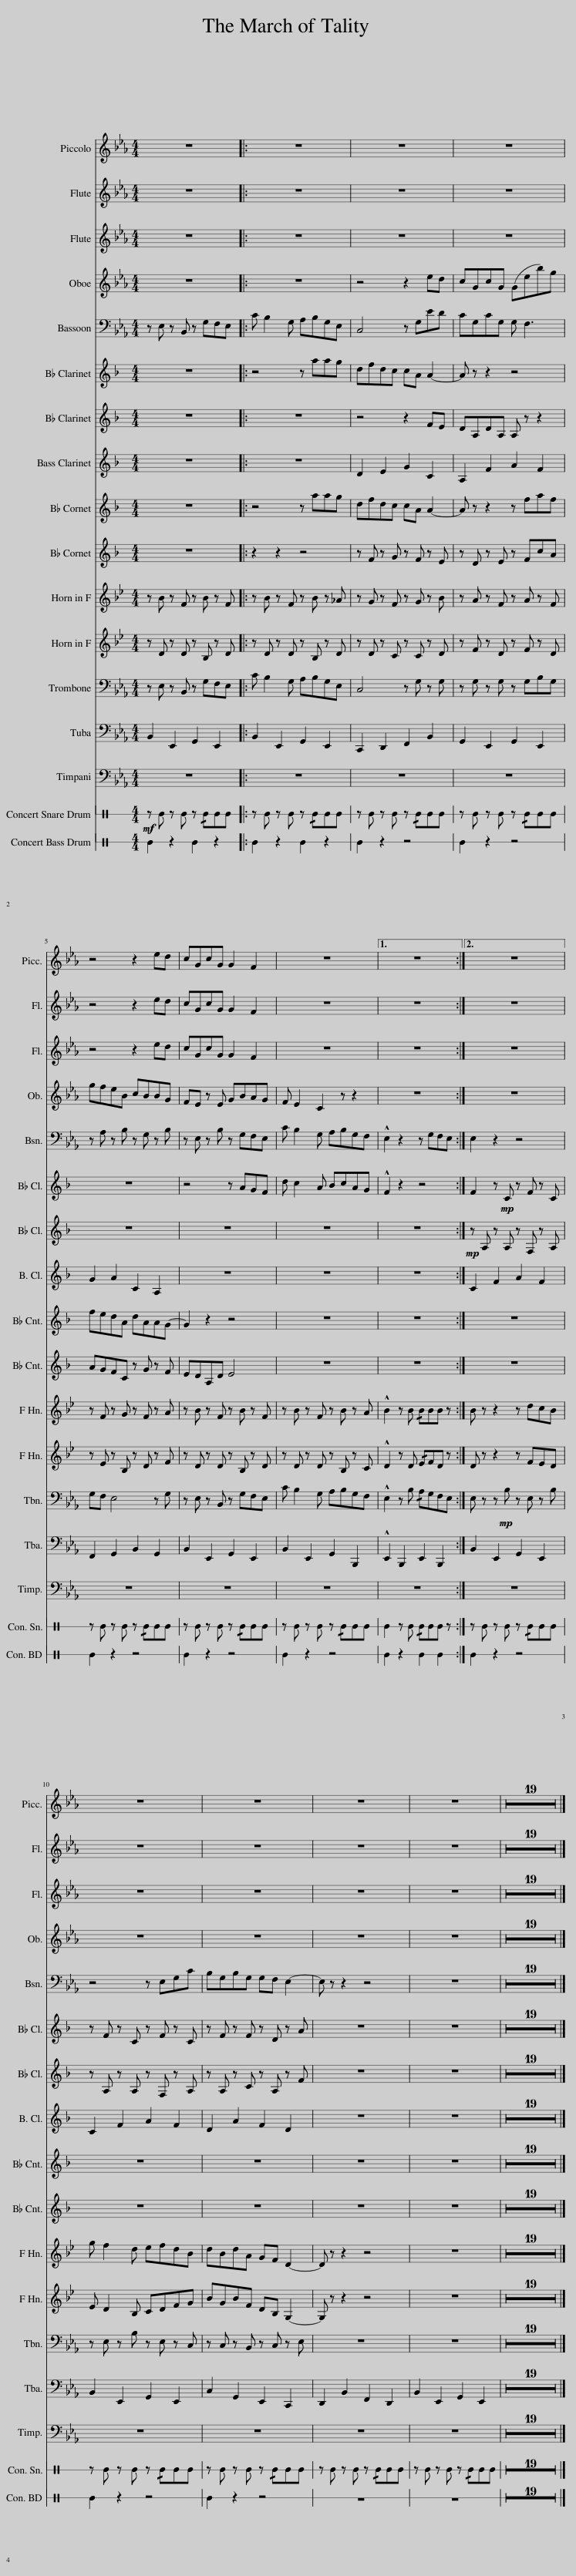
X:1
%%score 1 2 3 4 5 6 7 8 9 10 11 12 13 14 15 16
L:1/8
M:4/4
I:linebreak $
K:Eb
V:1 treble transpose=12
V:2 treble
V:3 treble
V:4 treble
V:5 bass
V:6 treble transpose=-2
V:7 treble transpose=-2
V:8 treble transpose=-14
V:9 treble transpose=-2
V:10 treble transpose=-2
V:11 treble transpose=-7
V:12 treble transpose=-7
V:13 bass
V:14 bass
V:15 perc stafflines=1
K:none
V:16 perc stafflines=1
K:none
V:1
 z8 |: z8 | z8 | z8 |$ z4 z2 ed | %5
 cGcG G2 F2 | z8 |1 z8 :|2 z8 ||$ z8 | %10
 z8 | z8 | z8 | z8 | z8 | %15
 z8 | z8 | z8 | z8 | z8 | %20
 z8 | z8 | z8 | z8 | z8 | %25
 z8 | z8 | z8 | z8 | z8 | %30
 z8 | z8 |] %32
V:2
 z8 |: z8 | z8 | z8 |$ z4 z2 ed | %5
 cGcG G2 F2 | z8 |1 z8 :|2 z8 ||$ z8 | %10
 z8 | z8 | z8 | z8 | z8 | %15
 z8 | z8 | z8 | z8 | z8 | %20
 z8 | z8 | z8 | z8 | z8 | %25
 z8 | z8 | z8 | z8 | z8 | %30
 z8 | z8 |] %32
V:3
 z8 |: z8 | z8 | z8 |$ z4 z2 ed | %5
 cGcG G2 F2 | z8 |1 z8 :|2 z8 ||$ z8 | %10
 z8 | z8 | z8 | z8 | z8 | %15
 z8 | z8 | z8 | z8 | z8 | %20
 z8 | z8 | z8 | z8 | z8 | %25
 z8 | z8 | z8 | z8 | z8 | %30
 z8 | z8 |] %32
V:4
 z8 |: z8 | z4 z2 ed | cGcG (Geb)g |$ gfeB cBBG | %5
 FE z E GBAG | F E2 C2 z z2 |1 z8 :|2 z8 ||$ z8 | %10
 z8 | z8 | z8 | z8 | z8 | %15
 z8 | z8 | z8 | z8 | z8 | %20
 z8 | z8 | z8 | z8 | z8 | %25
 z8 | z8 | z8 | z8 | z8 | %30
 z8 | z8 |] %32
V:5
 z E, z B,, z G,F,E, |: C B,2 G, A,B,G,E, | C,4 z G,ED | CG,CG, G, F,3 |$ z A, z B, z G, z B, | %5
 z E, z B, z G,F,E, | C B,2 G, A,B,G,F, |1 !^!E,2 z2 z G,F,E, :|2 E,2 z2 z4 ||$ z4 z E,G,C | %10
 B,G,B,G, G,F, E,2- | E, z z2 z4 | z8 | z8 | z8 | %15
 z8 | z8 | z8 | z8 | z8 | %20
 z8 | z8 | z8 | z8 | z8 | %25
 z8 | z8 | z8 | z8 | z8 | %30
 z8 | z8 |] %32
V:6
[K:F] z8 |: z4 z aag | dfdc cA A2- | A z z2 z4 |$ z8 | %5
 z4 z AGF | d c2 A BcAG |1 !^!F2 z2 z4 :|2 F2 z!mp! C z F z C ||$ z F z C z F z C | %10
 z F z F z D z A | z8 | z8 | z8 | z8 | %15
 z8 | z8 | z8 | z8 | z8 | %20
 z8 | z8 | z8 | z8 | z8 | %25
 z8 | z8 | z8 | z8 | z8 | %30
 z8 | z8 |] %32
V:7
[K:F] z8 |: z8 | z4 z2 FE | DA,DA, A, z z2 |$ z8 | %5
 z8 | z8 |1 z8 :|2!mp! z A, z A, z F, z A, ||$ z A, z A, z F, z A, | %10
 z A, z C z A, z F | z8 | z8 | z8 | z8 | %15
 z8 | z8 | z8 | z8 | z8 | %20
 z8 | z8 | z8 | z8 | z8 | %25
 z8 | z8 | z8 | z8 | z8 | %30
 z8 | z8 |] %32
V:8
[K:F] z8 |: z8 | D2 E2 G2 C2 | A,2 F2 A2 F2 |$ G2 A2 C2 A,2 | %5
 z8 | z8 |1 z8 :|2 C2 F2 A2 F2 ||$ C2 F2 A2 F2 | %10
 D2 A2 F2 D2 | z8 | z8 | z8 | z8 | %15
 z8 | z8 | z8 | z8 | z8 | %20
 z8 | z8 | z8 | z8 | z8 | %25
 z8 | z8 | z8 | z8 | z8 | %30
 z8 | z8 |] %32
V:9
[K:F] z8 |: z4 z aag | dfdc cA A2- | A z z2 z faf |$ fedA dAAG- | %5
 G2 z2 z4 | z8 |1 z8 :|2 z8 ||$ z8 | %10
 z8 | z8 | z8 | z8 | z8 | %15
 z8 | z8 | z8 | z8 | z8 | %20
 z8 | z8 | z8 | z8 | z8 | %25
 z8 | z8 | z8 | z8 | z8 | %30
 z8 | z8 |] %32
V:10
[K:F] z8 |: z2 z2 z4 | z F z G z F z E | z D z E z FcA |$ AGFC z G z F | %5
 EDA,D E4 | z8 |1 z8 :|2 z8 ||$ z8 | %10
 z8 | z8 | z8 | z8 | z8 | %15
 z8 | z8 | z8 | z8 | z8 | %20
 z8 | z8 | z8 | z8 | z8 | %25
 z8 | z8 | z8 | z8 | z8 | %30
 z8 | z8 |] %32
V:11
[K:Bb] z B z F z B z F |: z B z F z B z _A | z G z F z G z B | z A z F z A z F |$ z F z G z F z A | %5
 z B z F z B z F | z B z F z B z A |1 !^!B2 z B !/!BBB z :|2 B z z2 z dcB ||$ g f2 d efdB | %10
 dBdA GF D2- | D z z2 z4 | z8 | z8 | z8 | %15
 z8 | z8 | z8 | z8 | z8 | %20
 z8 | z8 | z8 | z8 | z8 | %25
 z8 | z8 | z8 | z8 | z8 | %30
 z8 | z8 |] %32
V:12
[K:Bb] z D z D z B, z D |: z D z D z B, z D | z D z C z C z D | z F z D z F z D |$ z E z B, z D z F | %5
 z D z D z B, z D | z D z D z B, z C |1 !^!D2 z D !/!EFD z :|2 D z z2 z FED ||$ E D2 B, CDFG | %10
 BGBF DB, G,2- | G, z z2 z4 | z8 | z8 | z8 | %15
 z8 | z8 | z8 | z8 | z8 | %20
 z8 | z8 | z8 | z8 | z8 | %25
 z8 | z8 | z8 | z8 | z8 | %30
 z8 | z8 |] %32
V:13
 z E, z B,, z G,F,E, |: C B,2 G, A,B,G,E, | C,4 z G, z G, | z G, z G, z G,B,G, |$ G,F, E,4 z G, | %5
 z E, z B,, z G,F,E, | C B,2 G, A,B,G,F, |1 !^!E,2 z B, !/!A,G,F,E, :|2 E, z z!mp! B, z E, z B, ||$ z E, z B, z E, z C, | %10
 z C, z B,, z C, z E, | z8 | z8 | z8 | z8 | %15
 z8 | z8 | z8 | z8 | z8 | %20
 z8 | z8 | z8 | z8 | z8 | %25
 z8 | z8 | z8 | z8 | z8 | %30
 z8 | z8 |] %32
V:14
 B,,2 E,,2 G,,2 E,,2 |: B,,2 E,,2 G,,2 E,,2 | C,,2 D,,2 F,,2 B,,2 | G,,2 E,,2 G,,2 E,,2 |$ F,,2 G,,2 B,,2 G,,2 | %5
 B,,2 E,,2 G,,2 E,,2 | B,,2 E,,2 G,,2 B,,,2 |1 !^!E,,2 B,,,2 E,,2 B,,,2 :|2 B,,2 E,,2 G,,2 E,,2 ||$ B,,2 E,,2 G,,2 E,,2 | %10
 C,2 G,,2 E,,2 C,,2 | D,,2 B,,2 F,,2 D,,2 | B,,2 E,,2 G,,2 E,,2 | z8 | z8 | %15
 z8 | z8 | z8 | z8 | z8 | %20
 z8 | z8 | z8 | z8 | z8 | %25
 z8 | z8 | z8 | z8 | z8 | %30
 z8 | z8 |] %32
V:15
[K:C]!mf! z E z E z !/!EEE |: z E z E z !/!EEE | z E z E z !/!EEE | z E z E z !/!EEE |$ z E z E z !/!EEE | %5
 z E z E z !/!EEE | z E z E z !/!EEE |1 E2 z E !/!EEE z :|2 z E z E z !/!EEE ||$ z E z E z !/!EEE | %10
 z E z E z !/!EEE | z E z E z !/!EEE | z E z E z !/!EEE | z8 | z8 | %15
 z8 | z8 | z8 | z8 | z8 | %20
 z8 | z8 | z8 | z8 | z8 | %25
 z8 | z8 | z8 | z8 | z8 | %30
 z8 | z8 |] %32
V:16
[K:C] E2 z2 E2 z2 |: E2 z2 E2 z2 | E2 z2 z4 | E2 z2 z4 |$ E2 z2 z4 | %5
 E2 z2 z4 | E2 z2 z4 |1 E2 z2 E2 E2 :|2 E2 z2 z4 ||$ E2 z2 z4 | %10
 E2 z2 z4 | z8 | z8 | z8 | z8 | %15
 z8 | z8 | z8 | z8 | z8 | %20
 z8 | z8 | z8 | z8 | z8 | %25
 z8 | z8 | z8 | z8 | z8 | %30
 z8 | z8 |] %32
